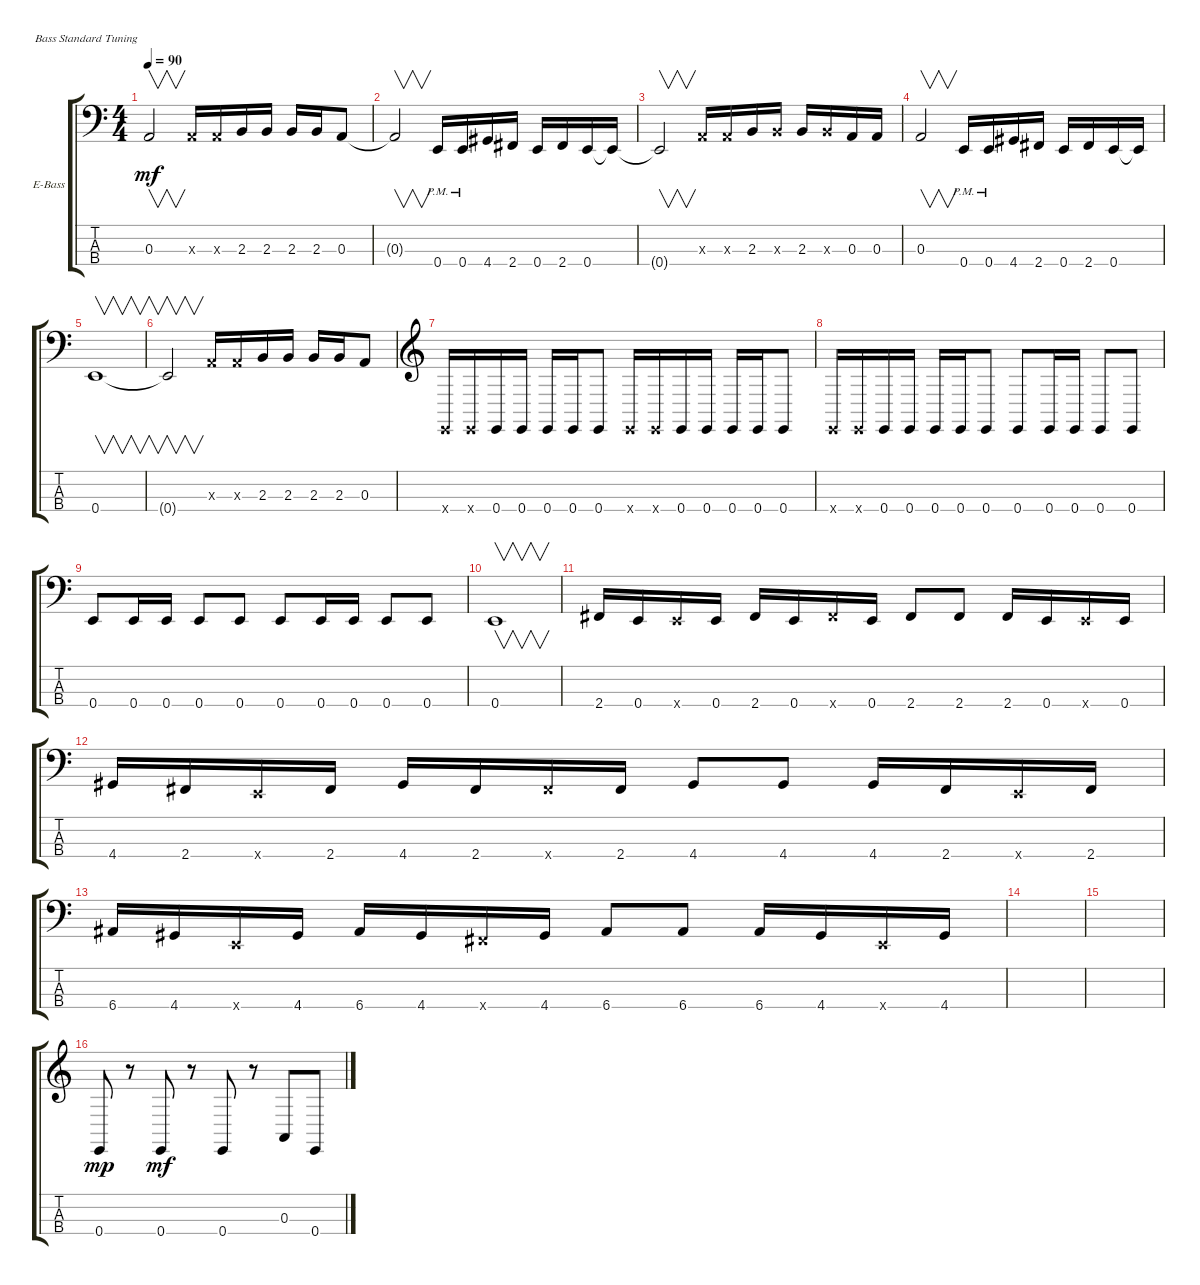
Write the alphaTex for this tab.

\defaultSystemsLayout 4
\bracketExtendMode groupsimilarinstruments
\firstSystemTrackNameOrientation horizontal
\otherSystemsTrackNameOrientation horizontal
\track ("Electric Bass" "E-Bass") {instrument electricbassfinger}
\staff {score tabs}
\tuning (G2 D2 A1 E1)
\ts (4 4)
\tempo 90
\clef f4
\ks c
0.3{t}.2{v dy mf} 0.3{x}.16 0.3{x}.16 2.3.16 2.3.16 2.3.16 2.3.16 0.3.8 |
0.3{t}.2{v} 0.4{pm}.16 0.4{pm}.16 4.4.16 2.4.16 0.4.16 2.4.16 0.4.16 0.4{t}.16 |
0.4{t}.2{v} 0.3{x}.16 0.3{x}.16 2.3.16 2.3{x}.16 2.3.16 2.3{x}.16 0.3.16 0.3.16 |
0.3.2{v} 0.4{pm}.16 0.4{pm}.16 4.4.16 2.4.16 0.4.16 2.4.16 0.4.16 0.4{t}.16 |
0.4.1{v} |
0.4{t}.2{v} 0.3{x}.16 0.3{x}.16 2.3.16 2.3.16 2.3.16 2.3.16 0.3.8 |
\clef g2
0.4{x}.16 0.4{x}.16 0.4.16 0.4.16 0.4.16 0.4.16 0.4.8 0.4{x}.16 0.4{x}.16 0.4.16 0.4.16 0.4.16 0.4.16 0.4.8 |
0.4{x}.16 0.4{x}.16 0.4.16 0.4.16 0.4.16 0.4.16 0.4.8 0.4.8 0.4.16 0.4.16 0.4.8 0.4.8 |
\clef f4
0.4.8 0.4.16 0.4.16 0.4.8 0.4.8 0.4.8 0.4.16 0.4.16 0.4.8 0.4.8 |
0.4.1{v} |
2.4.16 0.4.16 0.4{x}.16 0.4.16 2.4.16 0.4.16 2.4{x}.16 0.4.16 2.4.8 2.4.8 2.4.16 0.4.16 0.4{x}.16 0.4.16 |
4.4.16 2.4.16 0.4{x}.16 2.4.16 4.4.16 2.4.16 2.4{x}.16 2.4.16 4.4.8 4.4.8 4.4.16 2.4.16 0.4{x}.16 2.4.16 |
6.4.16 4.4.16 0.4{x}.16 4.4.16 6.4.16 4.4.16 2.4{x}.16 4.4.16 6.4.8 6.4.8 6.4.16 4.4.16 0.4{x}.16 4.4.16 |
|
|
\clef g2
0.4.8{dy mp} r.8 0.4.8{dy mf} r.8 0.4.8 r.8 0.3.8 0.4.8
